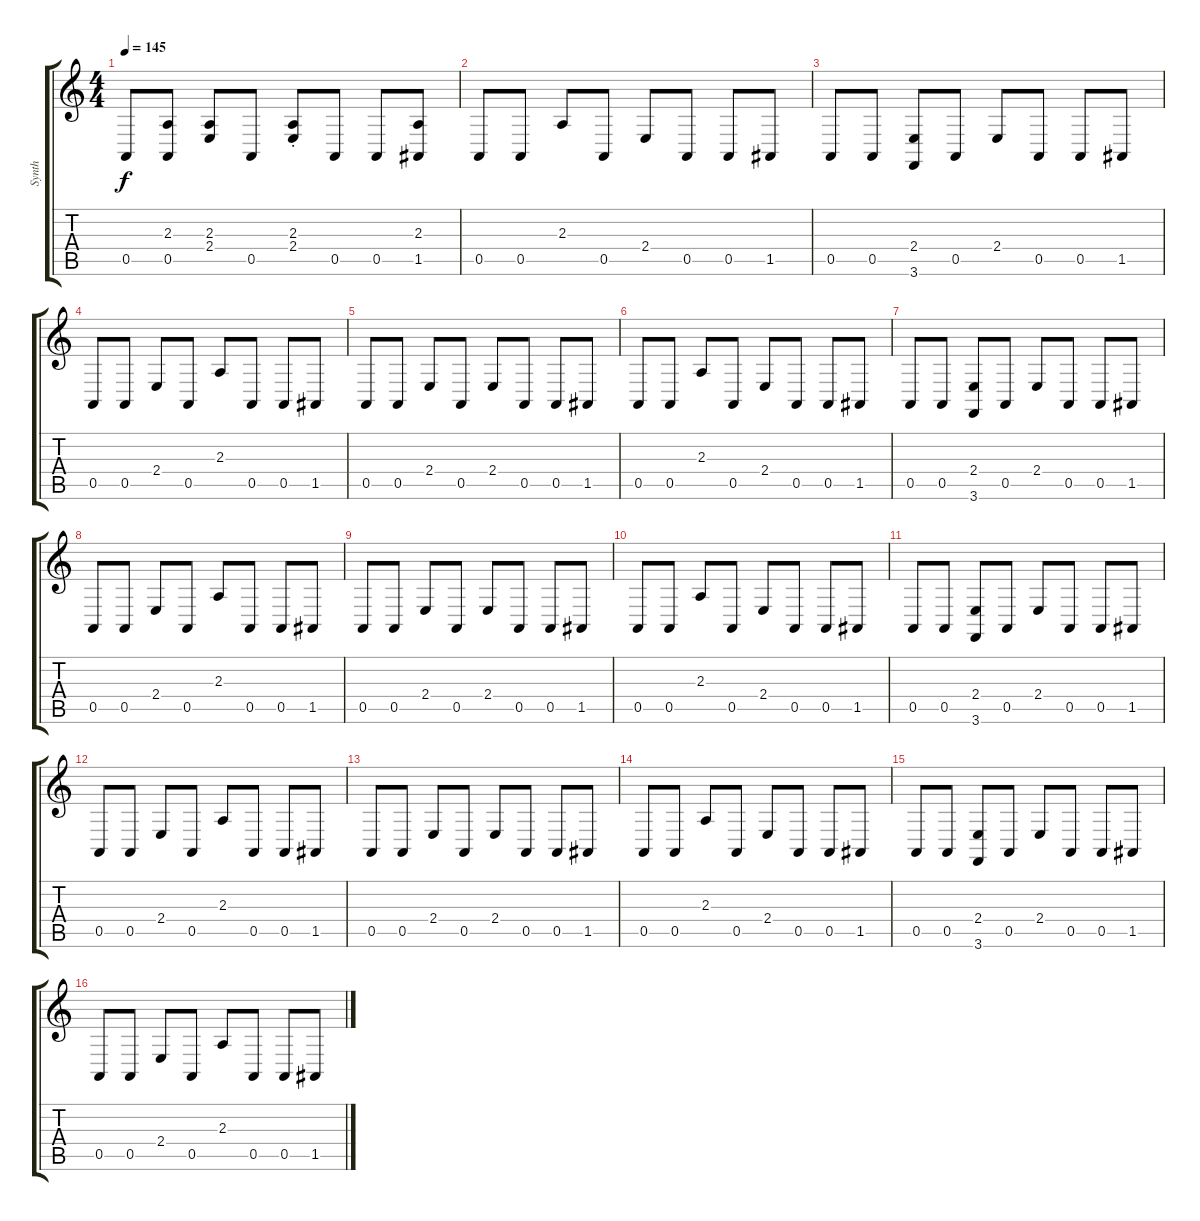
\track ("Synth" "Synth") {instrument lead8bassandlead}
\staff {score tabs}
\tuning (E4 B3 G3 D3 A2 D2) {hide}
\ts (4 4)
\tempo 145
\clef g2
\ks c
0.5.8{dy f} (2.3 0.5).8 (2.3 2.4).8 0.5.8 (2.3{st} 2.4).8 0.5.8 0.5.8 (2.3 1.5).8 |
0.5.8 0.5.8 2.3.8 0.5.8 2.4.8 0.5.8 0.5.8 1.5.8 |
0.5.8 0.5.8 (2.4 3.6).8 0.5.8 2.4.8 0.5.8 0.5.8 1.5.8 |
0.5.8 0.5.8 2.4.8 0.5.8 2.3.8 0.5.8 0.5.8 1.5.8 |
0.5.8 0.5.8 2.4.8 0.5.8 2.4.8 0.5.8 0.5.8 1.5.8 |
0.5.8 0.5.8 2.3.8 0.5.8 2.4.8 0.5.8 0.5.8 1.5.8 |
0.5.8 0.5.8 (2.4 3.6).8 0.5.8 2.4.8 0.5.8 0.5.8 1.5.8 |
0.5.8 0.5.8 2.4.8 0.5.8 2.3.8 0.5.8 0.5.8 1.5.8 |
0.5.8 0.5.8 2.4.8 0.5.8 2.4.8 0.5.8 0.5.8 1.5.8 |
0.5.8 0.5.8 2.3.8 0.5.8 2.4.8 0.5.8 0.5.8 1.5.8 |
0.5.8 0.5.8 (2.4 3.6).8 0.5.8 2.4.8 0.5.8 0.5.8 1.5.8 |
0.5.8 0.5.8 2.4.8 0.5.8 2.3.8 0.5.8 0.5.8 1.5.8 |
0.5.8 0.5.8 2.4.8 0.5.8 2.4.8 0.5.8 0.5.8 1.5.8 |
0.5.8 0.5.8 2.3.8 0.5.8 2.4.8 0.5.8 0.5.8 1.5.8 |
0.5.8 0.5.8 (2.4 3.6).8 0.5.8 2.4.8 0.5.8 0.5.8 1.5.8 |
0.5.8 0.5.8 2.4.8 0.5.8 2.3.8 0.5.8 0.5.8 1.5.8
